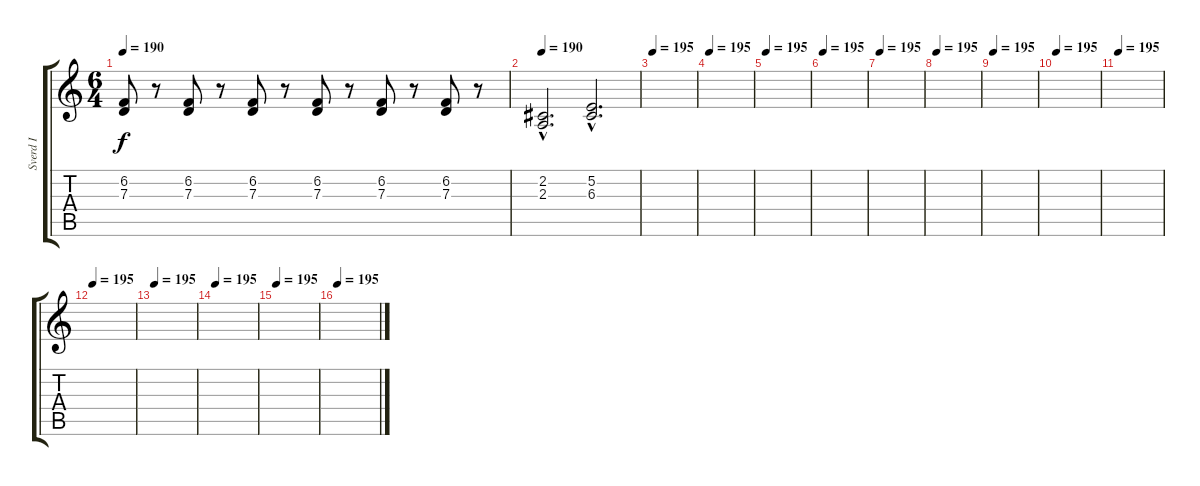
\track ("Sverd I" "Sverd I") {instrument electricgrandpiano}
\staff {score tabs}
\tuning (E4 B3 G3 D3 A2 E2) {hide}
\ts (6 4)
\tempo 190
\clef g2
\ks c
(6.2 7.3).8{dy f volume 5} r.8 (6.2 7.3).8 r.8 (6.2 7.3).8 r.8 (6.2 7.3).8 r.8 (6.2 7.3).8 r.8 (6.2 7.3).8 r.8 |
\tempo 190
(2.2{hac} 2.3{hac}).2{d} (5.2{hac} 6.3{hac}).2{d} |
\tempo 195
|
\tempo 195
|
\tempo 195
|
\tempo 195
|
\tempo 195
|
\tempo 195
|
\tempo 195
|
\tempo 195
|
\tempo 195
|
\tempo 195
|
\tempo 195
|
\tempo 195
|
\tempo 195
|
\tempo 195
